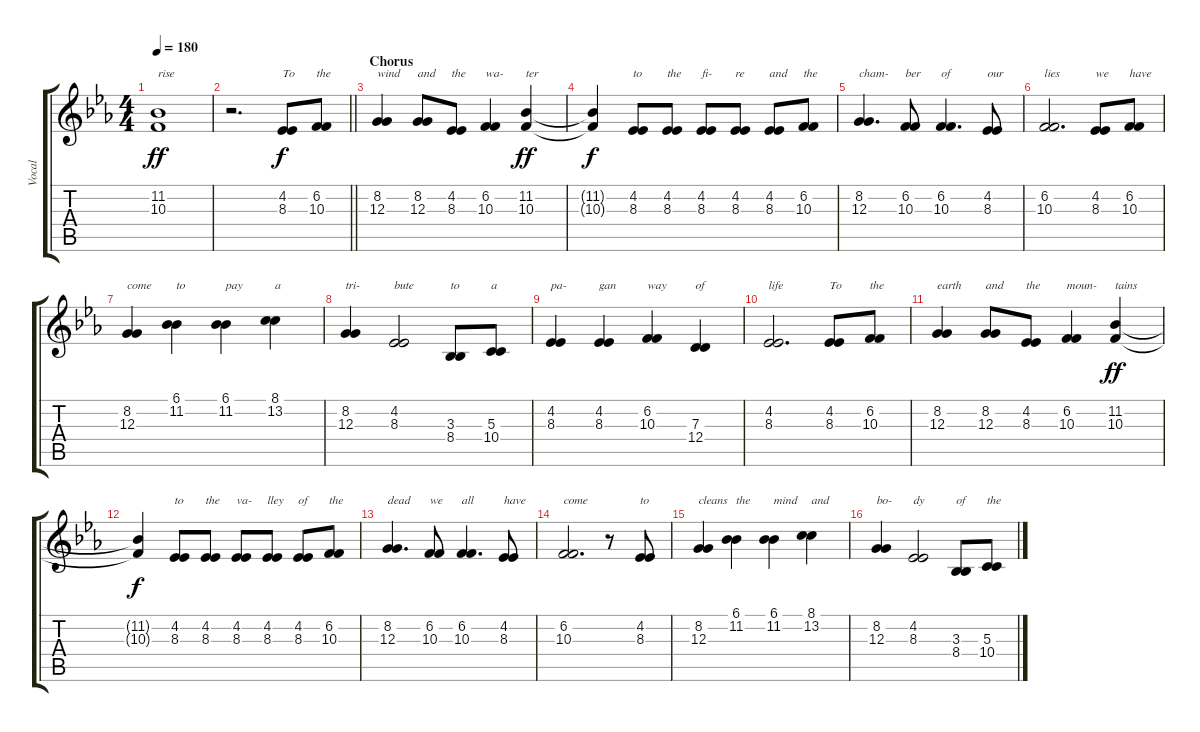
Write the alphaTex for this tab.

\track ("Vocal" "Vocal") {instrument lead2sawtooth}
\staff {score tabs}
\tuning (E4 B3 G3 D3 A2 E2) {hide}
\ts (4 4)
\tempo 180
\clef g2
\ks eb
(11.2 10.3).1{txt "rise" dy ff} |
\barLineRight lightlight
r.2{d} (4.2 8.3).8{txt "To" dy f} (6.2 10.3).8{txt "the"} |
\section ("" "Chorus")
(8.2 12.3).4{txt "wind"} (8.2 12.3).8{txt "and"} (4.2 8.3).8{txt "the"} (6.2 10.3).4{txt "wa-"} (11.2 10.3).4{txt "ter" dy ff} |
(11.2{t} 10.3{t}).4{dy f} (4.2 8.3).8{txt "to"} (4.2 8.3).8{txt "the"} (4.2 8.3).8{txt "fi-"} (4.2 8.3).8{txt "re"} (4.2 8.3).8{txt "and"} (6.2 10.3).8{txt "the"} |
(8.2 12.3).4{d txt "cham-"} (6.2 10.3).8{txt "ber"} (6.2 10.3).4{d txt "of"} (4.2 8.3).8{txt "our"} |
(6.2 10.3).2{d txt "lies"} (4.2 8.3).8{txt "we"} (6.2 10.3).8{txt "have"} |
(8.2 12.3).4{txt "come"} (6.1 11.2).4{txt "to"} (6.1 11.2).4{txt "pay"} (8.1 13.2).4{txt "a"} |
(8.2 12.3).4{txt "tri-"} (4.2 8.3).2{txt "bute"} (3.3 8.4).8{txt "to"} (5.3 10.4).8{txt "a"} |
(4.2 8.3).4{txt "pa-"} (4.2 8.3).4{txt "gan"} (6.2 10.3).4{txt "way"} (7.3 12.4).4{txt "of"} |
(4.2 8.3).2{d txt "life"} (4.2 8.3).8{txt "To"} (6.2 10.3).8{txt "the"} |
(8.2 12.3).4{txt "earth"} (8.2 12.3).8{txt "and"} (4.2 8.3).8{txt "the"} (6.2 10.3).4{txt "moun-"} (11.2 10.3).4{txt "tains" dy ff} |
(11.2{t} 10.3{t}).4{dy f} (4.2 8.3).8{txt "to"} (4.2 8.3).8{txt "the"} (4.2 8.3).8{txt "va-"} (4.2 8.3).8{txt "lley"} (4.2 8.3).8{txt "of"} (6.2 10.3).8{txt "the"} |
(8.2 12.3).4{d txt "dead"} (6.2 10.3).8{txt "we"} (6.2 10.3).4{d txt "all"} (4.2 8.3).8{txt "have"} |
(6.2 10.3).2{d txt "come"} r.8 (4.2 8.3).8{txt "to"} |
(8.2 12.3).4{txt "cleans"} (6.1 11.2).4{txt "the"} (6.1 11.2).4{txt "mind"} (8.1 13.2).4{txt "and"} |
(8.2 12.3).4{txt "bo-"} (4.2 8.3).2{txt "dy"} (3.3 8.4).8{txt "of"} (5.3 10.4).8{txt "the"}
